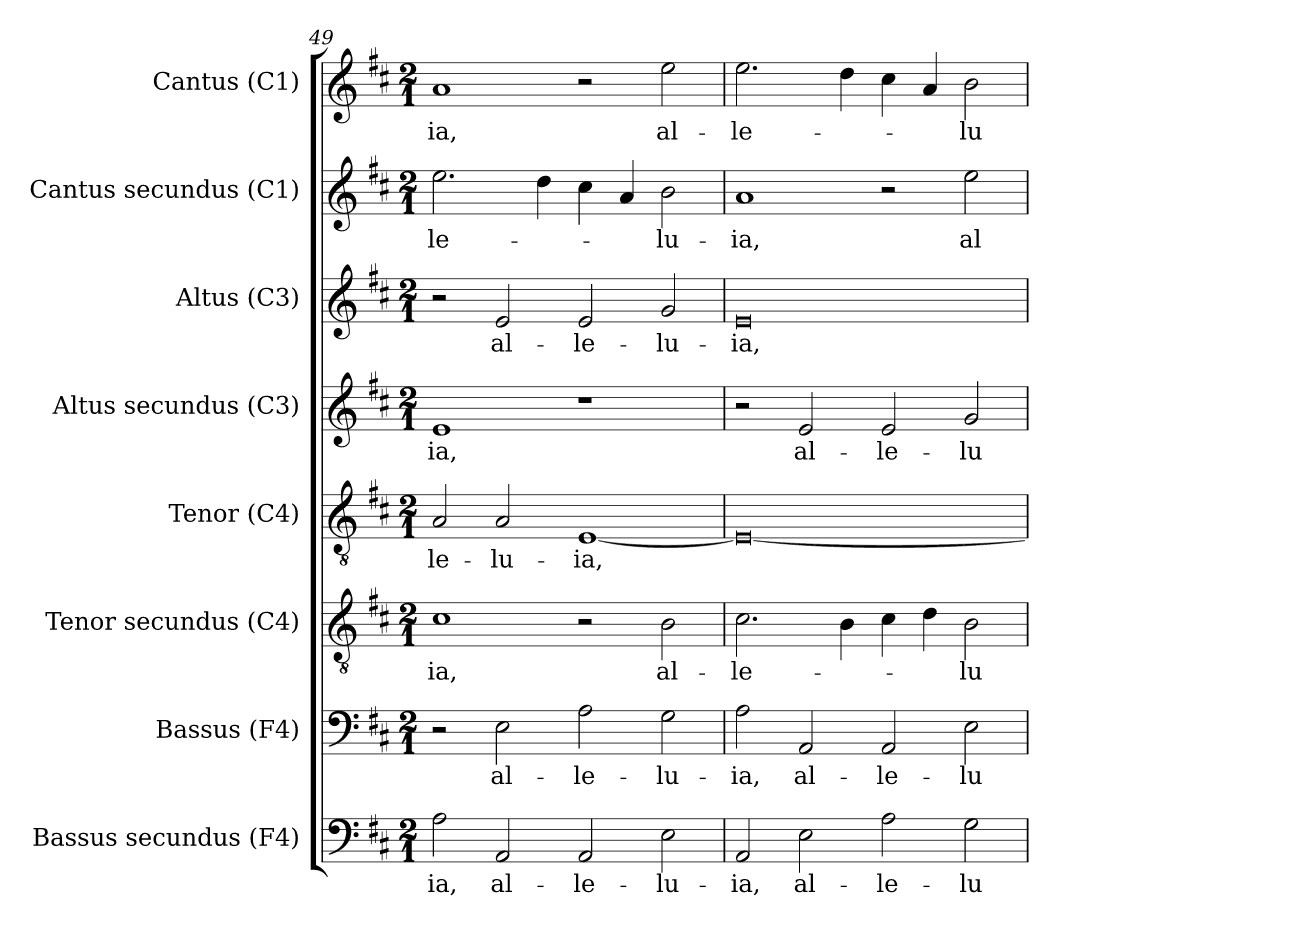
**kern	**text	**kern	**text	**kern	**text	**kern	**text	**kern	**text	**kern	**text	**kern	**text	**kern	**text
*part8	*part8	*part7	*part7	*part6	*part6	*part5	*part5	*part4	*part4	*part3	*part3	*part2	*part2	*part1	*part1
*staff8	*staff8	*staff7	*staff7	*staff6	*staff6	*staff5	*staff5	*staff4	*staff4	*staff3	*staff3	*staff2	*staff2	*staff1	*staff1
*I"Bassus secundus (F4)	*	*I"Bassus (F4)	*	*I"Tenor secundus (C4)	*	*I"Tenor (C4)	*	*I"Altus secundus (C3)	*	*I"Altus (C3)	*	*I"Cantus secundus (C1)	*	*I"Cantus (C1)	*
*I'B2	*	*I'B.	*	*I'T2	*	*I'T.	*	*I'A2	*	*I'A.	*	*I'C2	*	*I'C.	*
*clefF4	*	*clefF4	*	*clefGv2	*	*clefGv2	*	*clefG2	*	*clefG2	*	*clefG2	*	*clefG2	*
*	*	*	*	*	*	*ITrd7c12	*	*	*	*	*	*	*	*	*
*k[f#c#]	*	*k[f#c#]	*	*k[f#c#]	*	*k[f#c#]	*	*k[f#c#]	*	*k[f#c#]	*	*k[f#c#]	*	*k[f#c#]	*
*D:	*	*D:	*	*D:	*	*D:	*	*D:	*	*D:	*	*D:	*	*D:	*
*M2/1	*	*M2/1	*	*M2/1	*	*M2/1	*	*M2/1	*	*M2/1	*	*M2/1	*	*M2/1	*
=49	=49	=49	=49	=49	=49	=49	=49	=49	=49	=49	=49	=49	=49	=49	=49
!	!LO:LY:b:color=#000000	!	!	!	!	!	!	!	!	!	!	!	!	!	!
!	!	!	!	!	!LO:LY:b:color=#000000	!	!	!	!	!	!	!	!	!	!
!	!	!	!	!	!	!	!LO:LY:b:color=#000000	!	!	!	!	!	!	!	!
!	!	!	!	!	!	!	!	!	!LO:LY:b:color=#000000	!	!	!	!	!	!
!	!	!	!	!	!	!	!	!	!	!	!	!	!LO:LY:b:color=#000000	!	!
!	!	!	!	!	!	!	!	!	!	!	!	!	!	!	!LO:LY:b:color=#000000
2Ai\	-ia,	2r	.	1c#i	-ia,	2AAi/	-le-	1ei	-ia,	2r	.	2.eei\	-le-	1ai	-ia,
!	!LO:LY:b:color=#000000	!	!	!	!	!	!	!	!	!	!	!	!	!	!
!	!	!	!LO:LY:b:color=#000000	!	!	!	!	!	!	!	!	!	!	!	!
!	!	!	!	!	!	!	!LO:LY:b:color=#000000	!	!	!	!	!	!	!	!
!	!	!	!	!	!	!	!	!	!	!	!LO:LY:b:color=#000000	!	!	!	!
2AAi/	al-	2Ei\	al-	.	.	2AAi/	-lu-	.	.	2ei/	al-	.	.	.	.
.	.	.	.	.	.	.	.	.	.	.	.	4ddi\	.	.	.
!	!LO:LY:b:color=#000000	!	!	!	!	!	!	!	!	!	!	!	!	!	!
!	!	!	!LO:LY:b:color=#000000	!	!	!	!	!	!	!	!	!	!	!	!
!	!	!	!	!	!	!	!LO:LY:b:color=#000000	!	!	!	!	!	!	!	!
!	!	!	!	!	!	!	!	!	!	!	!LO:LY:b:color=#000000	!	!	!	!
2AAi/	-le-	2Ai\	-le-	2r	.	[1EEi	-ia,	1r	.	2ei/	-le-	4cc#i\	.	2r	.
.	.	.	.	.	.	.	.	.	.	.	.	4ai/	.	.	.
!	!LO:LY:b:color=#000000	!	!	!	!	!	!	!	!	!	!	!	!	!	!
!	!	!	!LO:LY:b:color=#000000	!	!	!	!	!	!	!	!	!	!	!	!
!	!	!	!	!	!LO:LY:b:color=#000000	!	!	!	!	!	!	!	!	!	!
!	!	!	!	!	!	!	!	!	!	!	!LO:LY:b:color=#000000	!	!	!	!
!	!	!	!	!	!	!	!	!	!	!	!	!	!LO:LY:b:color=#000000	!	!
!	!	!	!	!	!	!	!	!	!	!	!	!	!	!	!LO:LY:b:color=#000000
2Ei\	-lu-	2Gi\	-lu-	2Bi\	al-	.	.	.	.	2gi/	-lu-	2bi\	-lu-	2eei\	al-
=50	=50	=50	=50	=50	=50	=50	=50	=50	=50	=50	=50	=50	=50	=50	=50
!	!LO:LY:b:color=#000000	!	!	!	!	!	!	!	!	!	!	!	!	!	!
!	!	!	!LO:LY:b:color=#000000	!	!	!	!	!	!	!	!	!	!	!	!
!	!	!	!	!	!LO:LY:b:color=#000000	!	!	!	!	!	!	!	!	!	!
!	!	!	!	!	!	!	!	!	!	!	!LO:LY:b:color=#000000	!	!	!	!
!	!	!	!	!	!	!	!	!	!	!	!	!	!LO:LY:b:color=#000000	!	!
!	!	!	!	!	!	!	!	!	!	!	!	!	!	!	!LO:LY:b:color=#000000
2AAi/	-ia,	2Ai\	-ia,	2.c#i\	-le-	0EEi_	.	2r	.	0ei	-ia,	1ai	-ia,	2.eei\	-le-
!	!LO:LY:b:color=#000000	!	!	!	!	!	!	!	!	!	!	!	!	!	!
!	!	!	!LO:LY:b:color=#000000	!	!	!	!	!	!	!	!	!	!	!	!
!	!	!	!	!	!	!	!	!	!LO:LY:b:color=#000000	!	!	!	!	!	!
2Ei\	al-	2AAi/	al-	.	.	.	.	2ei/	al-	.	.	.	.	.	.
.	.	.	.	4Bi\	.	.	.	.	.	.	.	.	.	4ddi\	.
!	!LO:LY:b:color=#000000	!	!	!	!	!	!	!	!	!	!	!	!	!	!
!	!	!	!LO:LY:b:color=#000000	!	!	!	!	!	!	!	!	!	!	!	!
!	!	!	!	!	!	!	!	!	!LO:LY:b:color=#000000	!	!	!	!	!	!
2Ai\	-le-	2AAi/	-le-	4c#i\	.	.	.	2ei/	-le-	.	.	2r	.	4cc#i\	.
.	.	.	.	4di\	.	.	.	.	.	.	.	.	.	4ai/	.
!	!LO:LY:b:color=#000000	!	!	!	!	!	!	!	!	!	!	!	!	!	!
!	!	!	!LO:LY:b:color=#000000	!	!	!	!	!	!	!	!	!	!	!	!
!	!	!	!	!	!LO:LY:b:color=#000000	!	!	!	!	!	!	!	!	!	!
!	!	!	!	!	!	!	!	!	!LO:LY:b:color=#000000	!	!	!	!	!	!
!	!	!	!	!	!	!	!	!	!	!	!	!	!LO:LY:b:color=#000000	!	!
!	!	!	!	!	!	!	!	!	!	!	!	!	!	!	!LO:LY:b:color=#000000
2Gi\	-lu-	2Ei\	-lu-	2Bi\	-lu-	.	.	2gi/	-lu-	.	.	2eei\	al-	2bi\	-lu-
=	=	=	=	=	=	=	=	=	=	=	=	=	=	=	=
*-	*-	*-	*-	*-	*-	*-	*-	*-	*-	*-	*-	*-	*-	*-	*-
